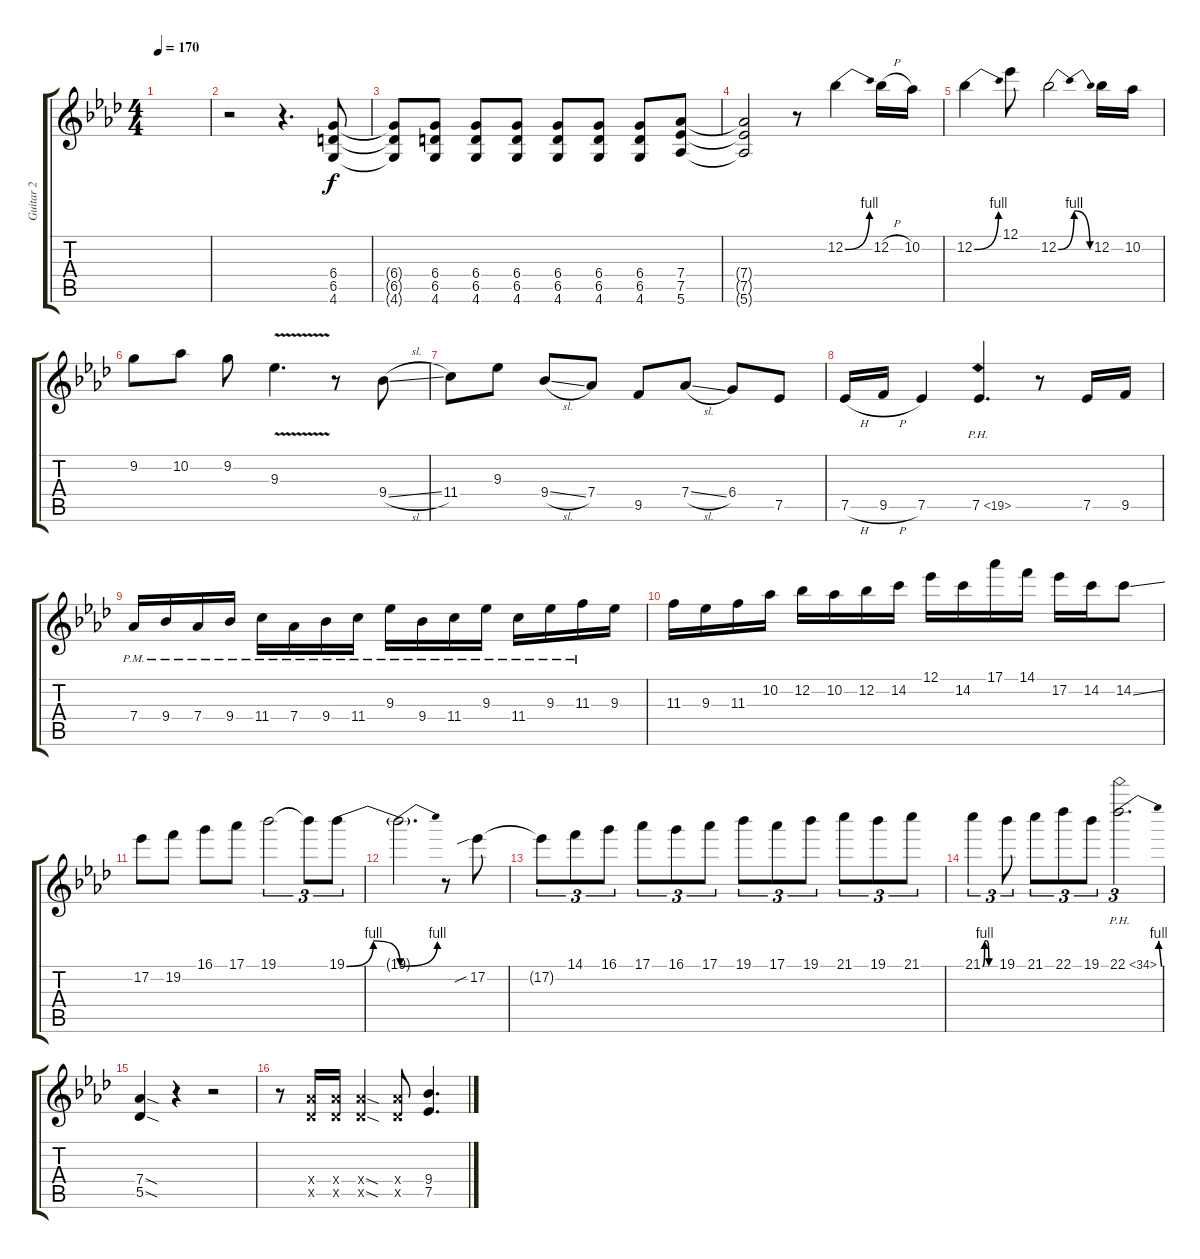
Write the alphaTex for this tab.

\track ("Guitar 2" "Guitar 2") {instrument distortionguitar}
\staff {score tabs}
\tuning (Eb4 Bb3 Gb3 Db3 Ab2 Eb2) {hide}
\ts (4 4)
\tempo 170
\clef g2
\ks ab
|
r.2 r.4{d} (6.4 6.5 4.6).8 |
(6.4{t} 6.5{t} 4.6{t}).8 (6.4 6.5 4.6).8 (6.4 6.5 4.6).8 (6.4 6.5 4.6).8 (6.4 6.5 4.6).8 (6.4 6.5 4.6).8 (6.4 6.5 4.6).8 (7.4 7.5 5.6).8 |
(7.4{t} 7.5{t} 5.6{t}).2 r.8{volume 16 balance 8} 12.2{be (bend 0 0 60 4)}.4 12.2{h}.16 10.2.16 |
12.2{be (bend 0 0 60 4)}.4 12.1.8 12.2{be (bendrelease 0 0 15 4 45 4 60 0)}.2 12.2.16 10.2.16 |
9.2.8 10.2.8 9.2.8 9.3{v}.4{d} r.8 9.4{sl}.8 |
11.4.8 9.3.8 9.4{sl}.8 7.4.8 9.5.8 7.4{sl}.8 6.4.8 7.5.8 |
7.5{h}.16 9.5{h}.16 7.5.4 7.5{ph 12}.4{d} r.8 7.5.16 9.5.16 |
7.4{pm}.16 9.4{pm}.16 7.4{pm}.16 9.4{pm}.16 11.4{pm}.16 7.4{pm}.16 9.4{pm}.16 11.4{pm}.16 9.3{pm}.16 9.4{pm}.16 11.4{pm}.16 9.3{pm}.16 11.4{pm}.16 9.3{pm}.16 11.3{pm}.16 9.3.16 |
11.3.16 9.3.16 11.3.16 10.2.16 12.2.16 10.2.16 12.2.16 14.2.16 12.1.16 14.2.16 17.1.16 14.1.16 17.2.16 14.2.16 14.2{ss}.8 |
17.2.8 19.2.8 16.1.8 17.1.8 19.1.2{tu (3 2)} 19.1{t}.8{tu (3 2)} 19.1{be (bendrelease 0 0 20 4 30 4 60 0)}.8{tu (3 2)} |
19.1{be (bend 0 0 60 4) t}.2{d} r.8 17.2{sib}.8 |
17.2{t}.8{tu (3 2)} 14.1.8{tu (3 2)} 16.1.8{tu (3 2)} 17.1.8{tu (3 2)} 16.1.8{tu (3 2)} 17.1.8{tu (3 2)} 19.1.8{tu (3 2)} 17.1.8{tu (3 2)} 19.1.8{tu (3 2)} 21.1.8{tu (3 2)} 19.1.8{tu (3 2)} 21.1.8{tu (3 2)} |
21.1{be (custom 0 0 10 4 20 4 30 0 60 0)}.4{tu (3 2)} 19.1.8{tu (3 2)} 21.1.8{tu (3 2)} 22.1.8{tu (3 2)} 19.1.8{tu (3 2)} 22.1{be (bend 0 0 60 4) ph 12}.2{d tu (3 2)} |
(7.4{sod} 5.5{sod}).4{volume 13 balance 13} r.4 r.2 |
r.8 (7.4{x} 5.5{x}).16 (7.4{x} 5.5{x}).16 (7.4{sod x} 5.5{sod x}).4 (7.4{x} 5.5{x}).8 (9.4 7.5).4{d}
